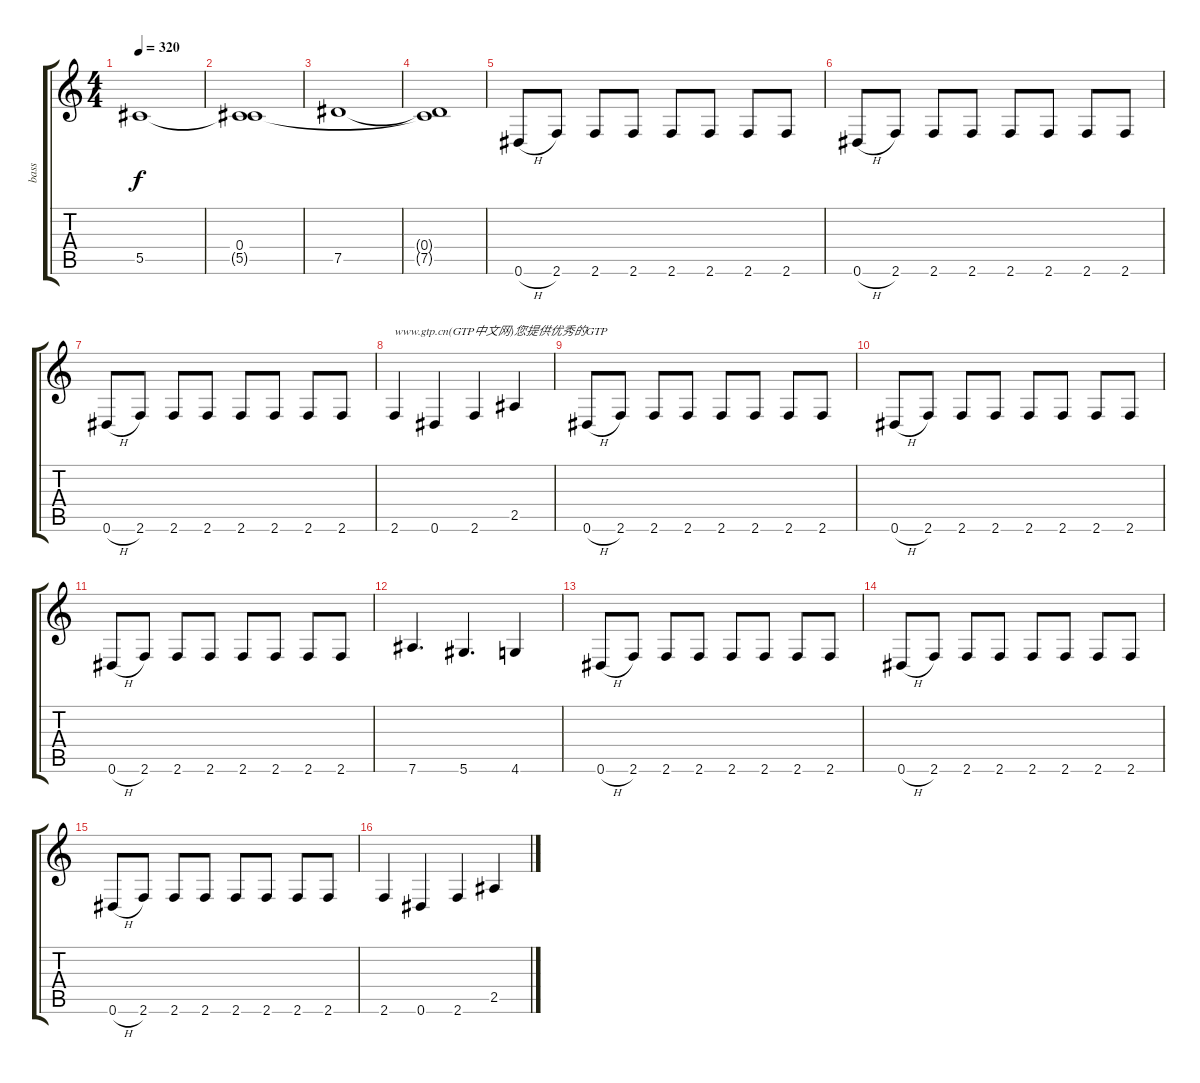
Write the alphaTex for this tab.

\track ("bass" "bass") {instrument electricbassfinger}
\staff {score tabs}
\tuning (Eb4 Bb3 Gb3 Db3 Ab2 Eb2) {hide}
\ts (4 4)
\tempo 320
\clef g2
\ks c
5.5.1{dy f} |
(0.4 5.5{t}).1 |
7.5.1 |
(0.4{t} 7.5{t}).1 |
0.6{h}.8 2.6.8 2.6.8 2.6.8 2.6.8 2.6.8 2.6.8 2.6.8 |
0.6{h}.8 2.6.8 2.6.8 2.6.8 2.6.8 2.6.8 2.6.8 2.6.8 |
0.6{h}.8 2.6.8 2.6.8 2.6.8 2.6.8 2.6.8 2.6.8 2.6.8 |
2.6.4{txt "www.gtp.cn(GTP中文网)您提供优秀的GTP"} 0.6.4 2.6.4 2.5.4 |
0.6{h}.8 2.6.8 2.6.8 2.6.8 2.6.8 2.6.8 2.6.8 2.6.8 |
0.6{h}.8 2.6.8 2.6.8 2.6.8 2.6.8 2.6.8 2.6.8 2.6.8 |
0.6{h}.8 2.6.8 2.6.8 2.6.8 2.6.8 2.6.8 2.6.8 2.6.8 |
7.6.4{d} 5.6.4{d} 4.6.4 |
0.6{h}.8 2.6.8 2.6.8 2.6.8 2.6.8 2.6.8 2.6.8 2.6.8 |
0.6{h}.8 2.6.8 2.6.8 2.6.8 2.6.8 2.6.8 2.6.8 2.6.8 |
0.6{h}.8 2.6.8 2.6.8 2.6.8 2.6.8 2.6.8 2.6.8 2.6.8 |
2.6.4 0.6.4 2.6.4 2.5.4
